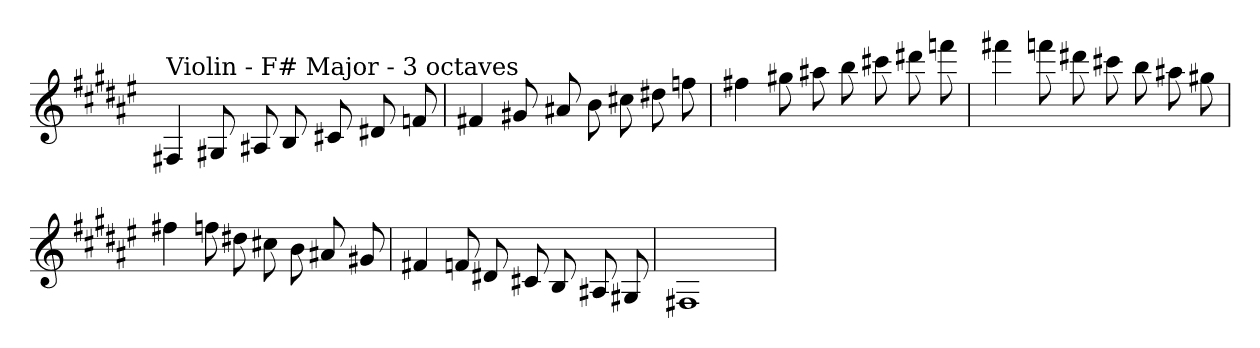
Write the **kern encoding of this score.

**kern
*part1
*staff1
*clefG2
*k[f#c#g#d#a#e#]
*F#:
=
!LO:TX:a:t=Violin - F# Major - 3 octaves
4F#X
8G#X
8A#X
8B
8c#X
8d#X
8f
=
4f#X
8g#X
8a#X
8b
8cc#X
8dd#X
8ff
=
4ff#X
8gg#X
8aa#X
8bb
8ccc#X
8ddd#X
8fff
=
4fff#X
8fff
8ddd#X
8ccc#X
8bb
8aa#X
8gg#X
=
4ff#X
8ff
8dd#X
8cc#X
8b
8a#X
8g#X
=
4f#X
8f
8d#X
8c#X
8B
8A#X
8G#X
=
1F#X
=
*-
